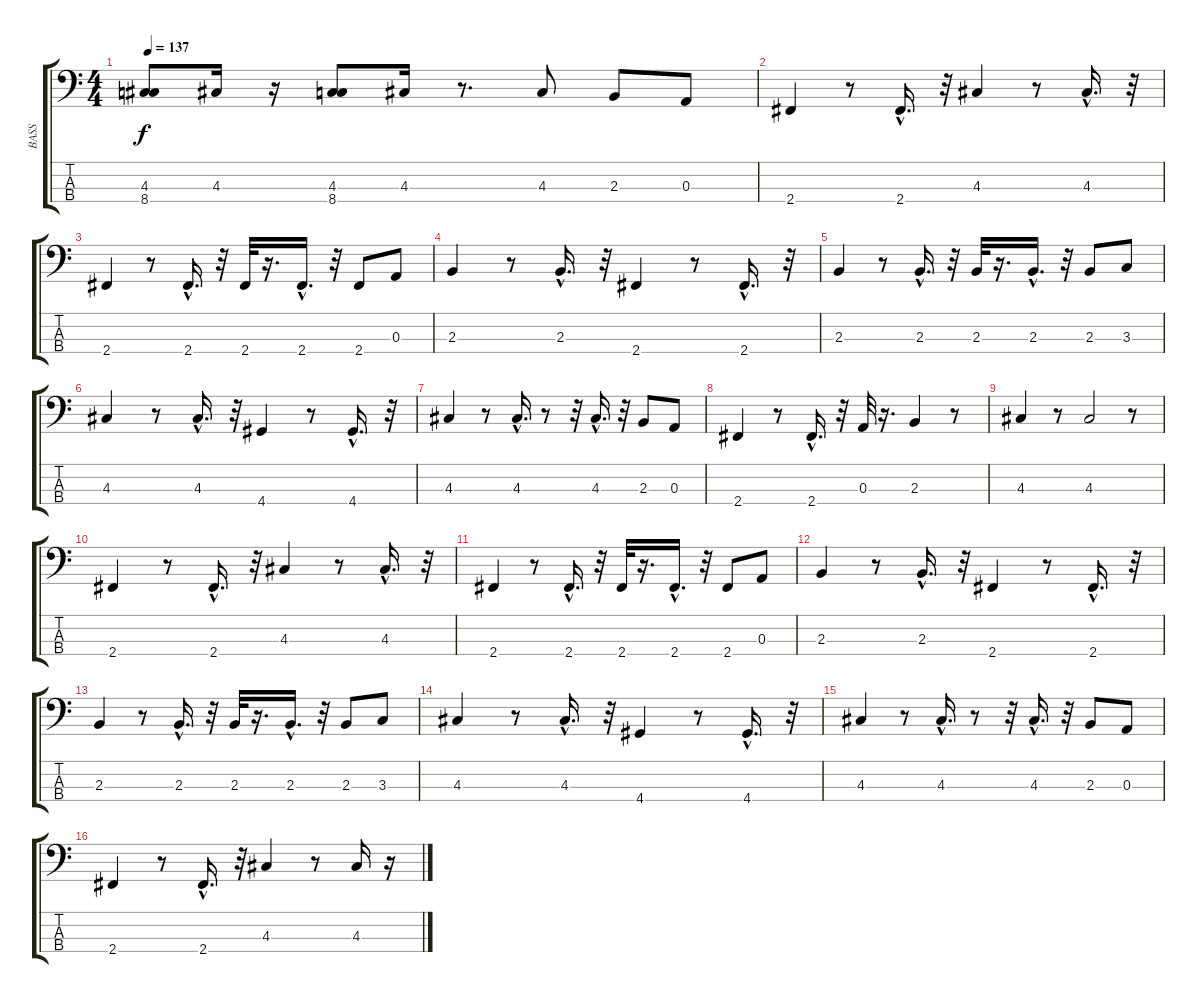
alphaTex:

\track ("BASS" "BASS") {instrument electricbassfinger}
\staff {score tabs}
\tuning (G2 D2 A1 E1) {hide}
\ts (4 4)
\tempo 137
\clef f4
\ks c
(4.3 8.4).8{dy f} 4.3.16 r.16 (4.3 8.4).8 4.3.16 r.8{d} 4.3.8 2.3.8 0.3.8 |
2.4.4 r.8 2.4{hac}.16{d} r.32 4.3.4 r.8 4.3{hac}.16{d} r.32 |
2.4.4 r.8 2.4{hac}.16{d} r.32 2.4.32 r.16{d} 2.4{hac}.16{d} r.32 2.4.8 0.3.8 |
2.3.4 r.8 2.3{hac}.16{d} r.32 2.4.4 r.8 2.4{hac}.16{d} r.32 |
2.3.4 r.8 2.3{hac}.16{d} r.32 2.3.32 r.16{d} 2.3{hac}.16{d} r.32 2.3.8 3.3.8 |
4.3.4 r.8 4.3{hac}.16{d} r.32 4.4.4 r.8 4.4{hac}.16{d} r.32 |
4.3.4 r.8 4.3{hac}.16{d} r.8 r.32 4.3{hac}.16{d} r.32 2.3.8 0.3.8 |
2.4.4 r.8 2.4{hac}.16{d} r.32 0.3.32 r.16{d} 2.3.4 r.8 |
4.3.4 r.8 4.3.2 r.8 |
2.4.4 r.8 2.4{hac}.16{d} r.32 4.3.4 r.8 4.3{hac}.16{d} r.32 |
2.4.4 r.8 2.4{hac}.16{d} r.32 2.4.32 r.16{d} 2.4{hac}.16{d} r.32 2.4.8 0.3.8 |
2.3.4 r.8 2.3{hac}.16{d} r.32 2.4.4 r.8 2.4{hac}.16{d} r.32 |
2.3.4 r.8 2.3{hac}.16{d} r.32 2.3.32 r.16{d} 2.3{hac}.16{d} r.32 2.3.8 3.3.8 |
4.3.4 r.8 4.3{hac}.16{d} r.32 4.4.4 r.8 4.4{hac}.16{d} r.32 |
4.3.4 r.8 4.3{hac}.16{d} r.8 r.32 4.3{hac}.16{d} r.32 2.3.8 0.3.8 |
2.4.4 r.8 2.4{hac}.16{d} r.32 4.3.4 r.8 4.3.16 r.16
